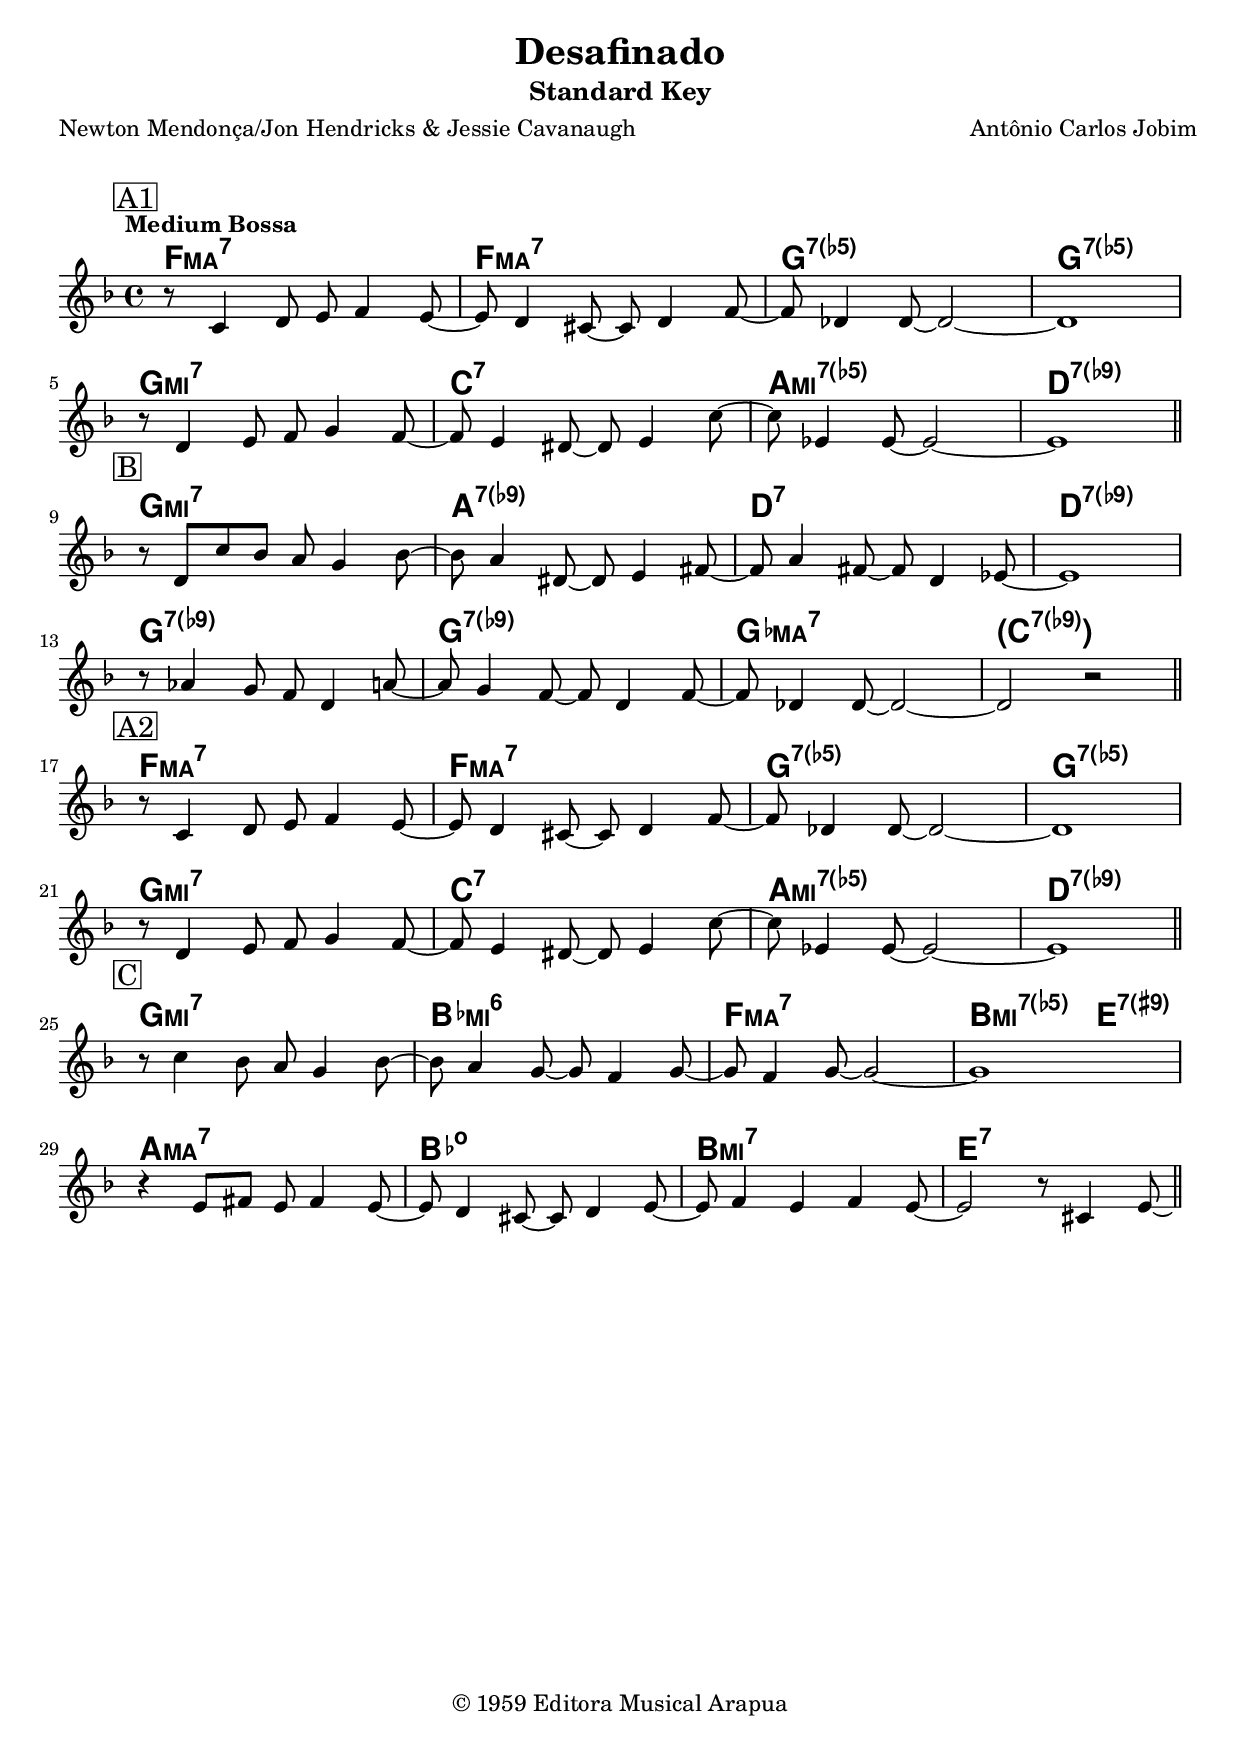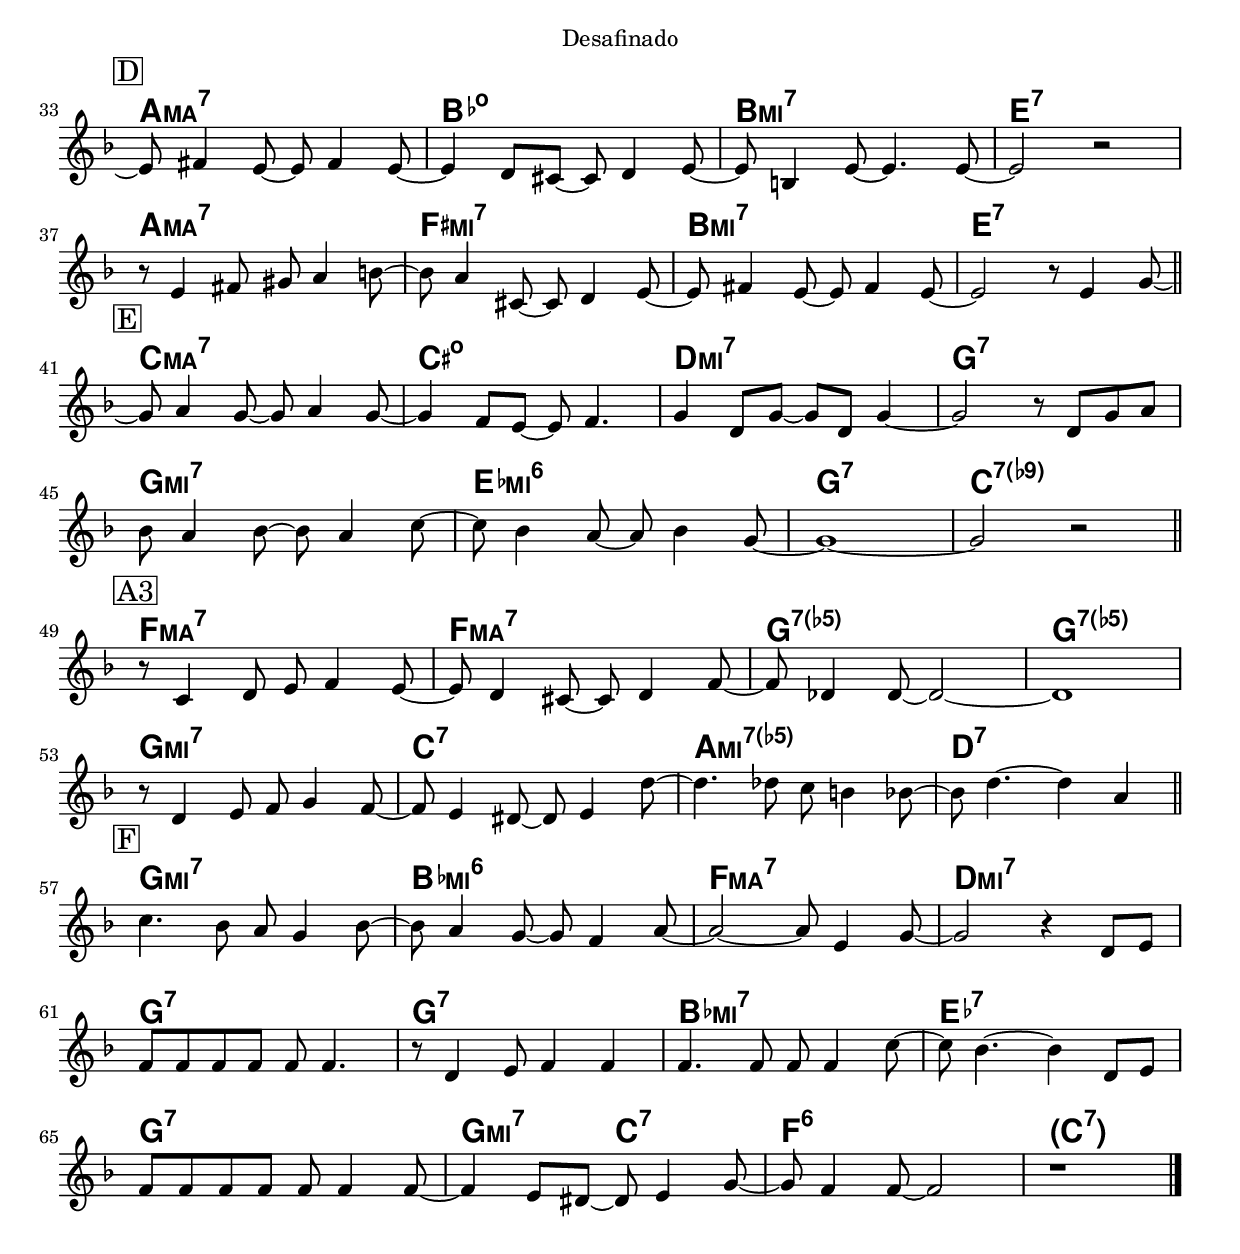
\version "2.24.0"

\include "english.ly"

instrument = "Standard Key"
whatKey = f
whatClef = "treble"

%% -*- Mode: LilyPond -*-

\include "lead-sheets.ily"

\header {
  title = "Desafinado"
  subtitle = \instrument
  poet = "Newton Mendonça/Jon Hendricks & Jessie Cavanaugh"
  composer = "Antônio Carlos Jobim"
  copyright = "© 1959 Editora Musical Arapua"
}

refrainPortugueseLyrics = \lyricmode {
  Se vo -- cê dis -- ser __ que~_eu de -- sa -- fi -- no,~_a -- mor. __
  Sai -- ba que~_is -- so~_em mim __ pro -- vo -- ca~_i -- men -- sa dor. __
  Só pri -- vi -- le -- gi -- a -- dos tem ou -- vi -- do~_i -- gual  ao seu. __
  Eu pos -- su -- o~_a -- pe -- nas o que Deus me deu. __
  
  Se vo -- cê in -- sis -- te em clas -- si -- fi -- car. __
  Meu com -- por -- ta -- men -- to de~_an -- ti -- mu -- si -- cal. __
  Eu mes__ mo men -- tin -- do de -- vo~_ar -- gu -- men -- tar. __
  Que~_is -- to~_é bos -- sa no -- va. Que~_is -- to~_é mui -- to na -- tu -- ral. __
  
  O que vo -- cê não sa -- be, nem se -- quer pres -- sen -- te,
  É que~_os de -- sa -- fi -- na -- dos tam -- bém tem co -- ra -- ção
  Fo -- to -- gra -- fei vo -- cê na mi -- nha Rol -- lei -- flex,
  Re -- ve -- lou-se~_a sua e -- nor -- me~_in -- gra -- ti -- dão
  
  Só não po -- de -- rá fa -- lar as -- sim do meu a -- mor,
  Que~_es -- te~_é o mai -- or que vo -- cê po -- de en -- con -- trar, viu
  Vo -- cê com~_a su -- a mú -- si -- ca~_es -- que -- ceu o prin -- ci -- pal,
  Que no pei -- to dos de -- sa -- fi -- nados
  No fun -- do do peito bate ca -- la -- do,
  Que no pe -- ito dos de -- sa -- fi -- na -- dos tam -- bém   ba -- te~_um co -- ra -- ção
}

refrainEnglishLyrics = \lyricmode {
  Love is like a nev -- er end -- ing mel -- o -- dy, __
  Po -- ets have com -- pared it to a sym -- pho -- ny, __
  A sym -- pho -- ny con -- duc -- ted by the light -- ing of the moon, __
  But our song of love is slight -- ly out of tune. __
  Once your kiss -- es raised me to a fe -- ver pitch, __
  Now the or -- ches -- tra -- tion does -- n't seem so rich, __
  Seems to me you've changed the tune we used to sing, __
  Like the bos -- sa no -- va, love should swing. __
  We used to har -- mo -- nize, two souls in per -- fect time
  Now the song is diff -- 'rent and the words don't e -- ven rhyme
  'Cause you for -- got the mel -- o -- dy our hearts would al -- ways croon
  So what good's a heart that's slight -- ly out of tune
  Tune your heart to mine the way it used to be
  Join with me in har -- mo -- ny and sing a song of lov -- ing
  We've got to get in tune a -- gain before too long
  There'll be no de -- sa -- fi -- na -- do
  When your heart be -- longs to me com -- plete -- ly
  Then you won't be slight -- ly out of tune
  You'll sing along with me
}

refrainChords = \chordmode {
  f1:maj7 f1:maj7 g1:7.5- g1:7.5-
  g1:m7 c1:7 a1:m7.5- d1:7.9-
  
  g1:m7 a1:7.9- d1:7 d1:7.9-
  g1:7.9- g1:7.9- gf1:maj7 \chordInsideParens{ c1:7.9- }
  
  f1:maj7 f1:maj7 g1:7.5- g1:7.5-
  g1:m7 c1:7 a1:m7.5- d1:7.9-
  
  g1:m7 bf1:m6 f1:maj7 b2:m7.5- e2:7.9+
  a1:maj7 bf1:dim7 b1:m7 e1:7
  
  a1:maj7 bf1:dim7 b1:m7 e1:7
  a1:maj7 fs1:m7 b1:m7e1:7
  
  c1:maj7 cs1:dim7 d1:m7 g1:7
  g1:m7 ef1:m6 g1:7 c1:7.9-

  f1:maj7 f1:maj7 g1:7.5- g1:7.5-
  g1:m7 c1:7 a1:m7.5- d1:7
  
  g1:m7 bf1:m6 f1:maj7 d1:m7
  g1:7 g1:7 bf1:m7 ef1:7

  g1:7 g2:m7 c2:7 f1:6 \chordInsideParens{ c1:7 }
}

refrainKey = f

refrainMelody = \relative f' {
  \time 4/4
  \key \refrainKey \major
  \clef \whatClef
  \tempo "Medium Bossa"

  \mark \markup{ \box "A1" }
  
  r8 c4 d8 e8 f4 e8~ | e8 d4 cs8~ cs8 d4 f8~ | f8 df4 df8~ df2~ | df1 |
  \break
  r8 d4 e8 f8 g4 f8~ | f8 e4 ds8~ ds8 e4 c'8~ | c8 ef,4 ef8~ ef2~ | ef1 |
  
  \bar "||"
  \break

  \mark \markup{ \box "B" }
  
  r8 d8 c'8 bf8 a8 g4 bf8~ | bf8 a4 ds,8~ ds8 e4 fs8~ | fs8 a4 fs8~ fs8 d4 ef8~ | ef1 |
  \break
  r8 af4 g8 f8 d4 a'8~ | a8 g4 f8~ f8 d4 f8~ | f8 df4 df8~ df2~ | df2 r2 |
  
  \bar "||"
  \break

  \mark \markup{ \box "A2" }
  
  r8 c4 d8 e8 f4 e8~ | e8 d4 cs8~ cs8 d4 f8~ | f8 df4 df8~ df2~ | df1 |
  \break
  r8 d4 e8 f8 g4 f8~ | f8 e4 ds8~ ds8 e4 c'8~ | c8 ef,4 ef8~ ef2~ | ef1 |
  
  \bar "||"
  \break

  \mark \markup{ \box "C" }
  
  r8 c'4 bf8 a8 g4 bf8~ | bf8 a4 g8~ g8 f4 g8~ | g8 f4 g8~ g2~ | g1 |
  \break
  r4 e8 fs8 e8 fs4 e8~ | e8 d4 cs8~ cs8 d4 e8~ | e8 f4 e4 f4 e8~ | e2 r8 cs4 e8~ |

  \bar "||"
  \pageBreak

  \mark \markup{ \box "D" }
  
  e8 fs4 e8~ e8 fs4 e8~ | e4 d8 cs8~ cs8 d4 e8~ | e8 b4 e8~ e4. e8~ | e2 r2 |
  \break
  r8 e4 fs8 gs8 a4 b8~ | b8 a4 cs,8~ cs8 d4 e8~ | e8 fs4 e8~ e8 fs4 e8~ | e2 r8 e4 g8~ |
  
  \bar "||"
  \break
  
  \mark \markup{ \box "E" }

  g8 a4 g8~ g8 a4 g8~ | g4 f8 e8~ e8 f4. | g4 d8 g8~ g8 d8 g4~ | g2 r8 d8 g8 a8 |
  \break
  bf8 a4 bf8~ bf8 a4 c8~ | c8 bf4 a8~ a8 bf4 g8~ | g1~ | g2 r2 |

  \bar "||"
  \break
  
  \mark \markup{ \box "A3" }

  r8 c,4 d8 e8 f4 e8~ | e8 d4 cs8~ cs8 d4 f8~ | f8 df4 df8~ df2~ | df1 |
  \break
  r8 d4 e8 f8 g4 f8~ | f8 e4 ds8~ ds8 e4 d'8~ | d4. df8 c8 b4 bf8~ | bf8 d4.~ d4 a4 |
  
  \bar "||"
  \break
  
  \mark \markup{ \box "F" }
  
  c4. bf8 a8 g4 bf8~ | bf8 a4 g8~ g8 f4 a8~ | a2~ a8 e4 g8~ | g2 r4 d8 e8 |
  \break
  f8 f8 f8 f8 f8 f4. | r8 d4 e8 f4 f4 | f4. f8 f8 f4 c'8~ | c8 bf4.~ bf4 d,8 e8 |
  \break
  f8 f8 f8 f8 f8 f4 f8~ | f4 e8 ds8~ ds8 e4 g8~ | g8 f4 f8~ f2 | r1 |

  \bar "|."
}

\include "paper.ily"

\markup {
  % Leave a gap after the header
  \vspace #1
}

refrainLyricsLanguageOne = \refrainPortugueseLyrics
refrainLyricsLanguageTwo = \refrainEnglishLyrics

%%% \include "refrain-two-languages.ily"

refrainLyrics = {
}

\include "refrain.ily"

